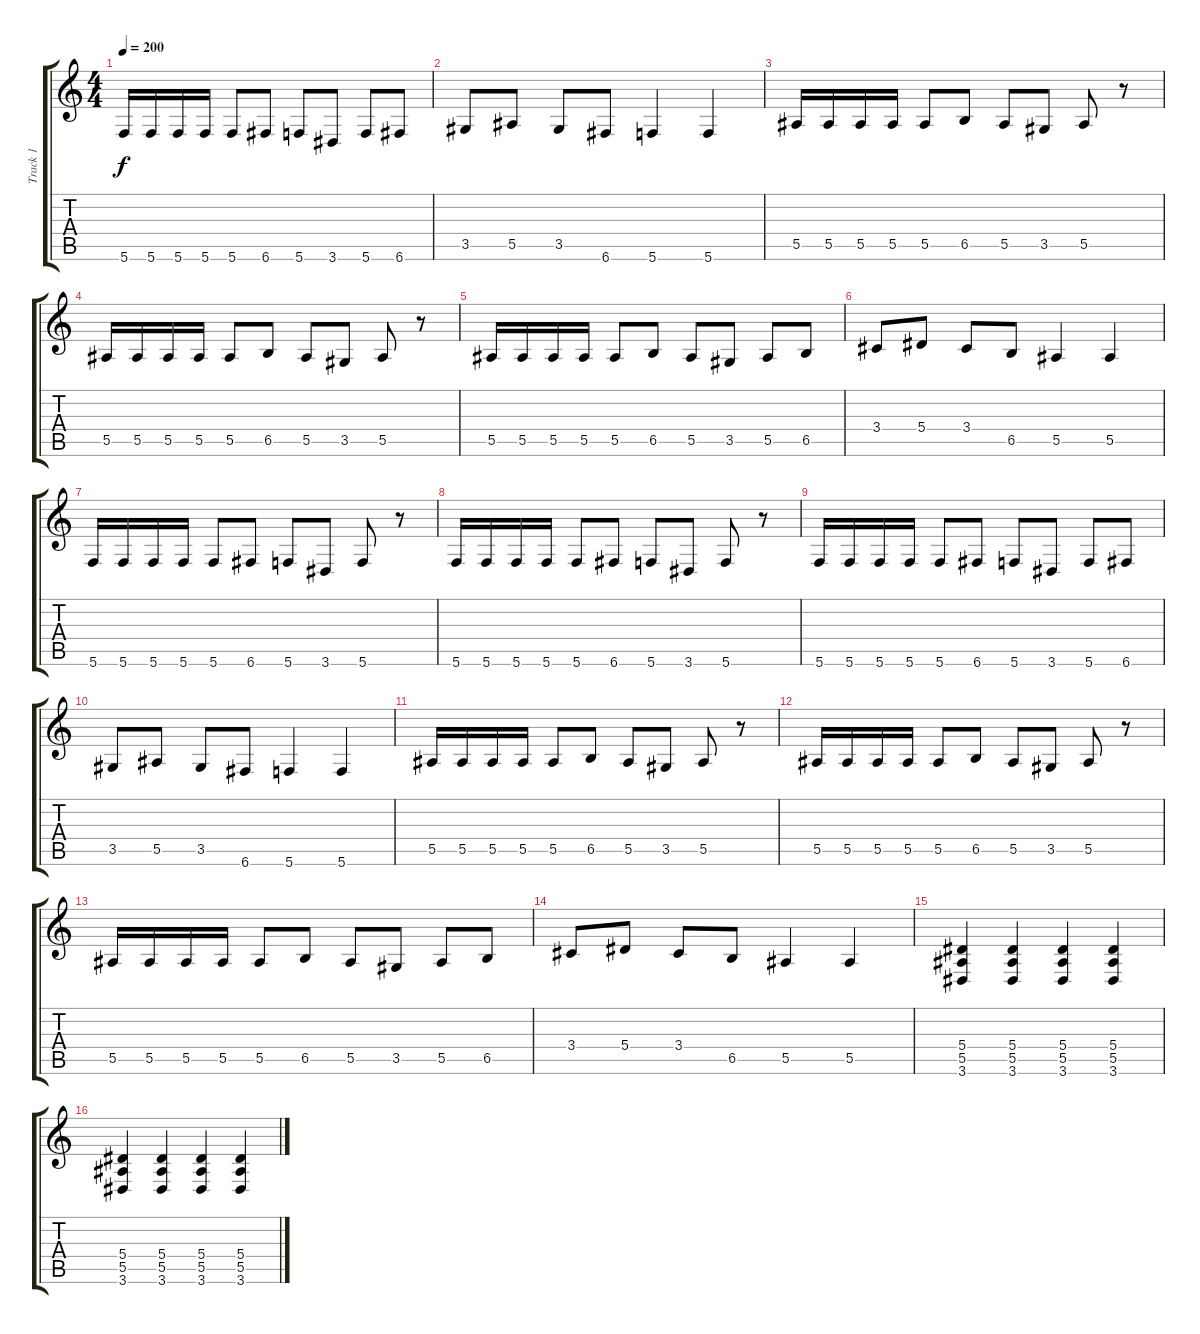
\track ("Track 1" "Track 1") {instrument distortionguitar}
\staff {score tabs}
\tuning (C4 G3 Eb3 Bb2 F2 C2) {hide}
\ts (4 4)
\tempo 200
\clef g2
\ks c
5.6.16{dy f} 5.6.16 5.6.16 5.6.16 5.6.8 6.6.8 5.6.8 3.6.8 5.6.8 6.6.8 |
3.5.8 5.5.8 3.5.8 6.6.8 5.6.4 5.6.4 |
5.5.16 5.5.16 5.5.16 5.5.16 5.5.8 6.5.8 5.5.8 3.5.8 5.5.8 r.8 |
5.5.16 5.5.16 5.5.16 5.5.16 5.5.8 6.5.8 5.5.8 3.5.8 5.5.8 r.8 |
5.5.16 5.5.16 5.5.16 5.5.16 5.5.8 6.5.8 5.5.8 3.5.8 5.5.8 6.5.8 |
3.4.8 5.4.8 3.4.8 6.5.8 5.5.4 5.5.4 |
5.6.16 5.6.16 5.6.16 5.6.16 5.6.8 6.6.8 5.6.8 3.6.8 5.6.8 r.8 |
5.6.16 5.6.16 5.6.16 5.6.16 5.6.8 6.6.8 5.6.8 3.6.8 5.6.8 r.8 |
5.6.16 5.6.16 5.6.16 5.6.16 5.6.8 6.6.8 5.6.8 3.6.8 5.6.8 6.6.8 |
3.5.8 5.5.8 3.5.8 6.6.8 5.6.4 5.6.4 |
5.5.16 5.5.16 5.5.16 5.5.16 5.5.8 6.5.8 5.5.8 3.5.8 5.5.8 r.8 |
5.5.16 5.5.16 5.5.16 5.5.16 5.5.8 6.5.8 5.5.8 3.5.8 5.5.8 r.8 |
5.5.16 5.5.16 5.5.16 5.5.16 5.5.8 6.5.8 5.5.8 3.5.8 5.5.8 6.5.8 |
3.4.8 5.4.8 3.4.8 6.5.8 5.5.4 5.5.4 |
(5.4 5.5 3.6).4 (5.4 5.5 3.6).4 (5.4 5.5 3.6).4 (5.4 5.5 3.6).4 |
(5.4 5.5 3.6).4 (5.4 5.5 3.6).4 (5.4 5.5 3.6).4 (5.4 5.5 3.6).4
